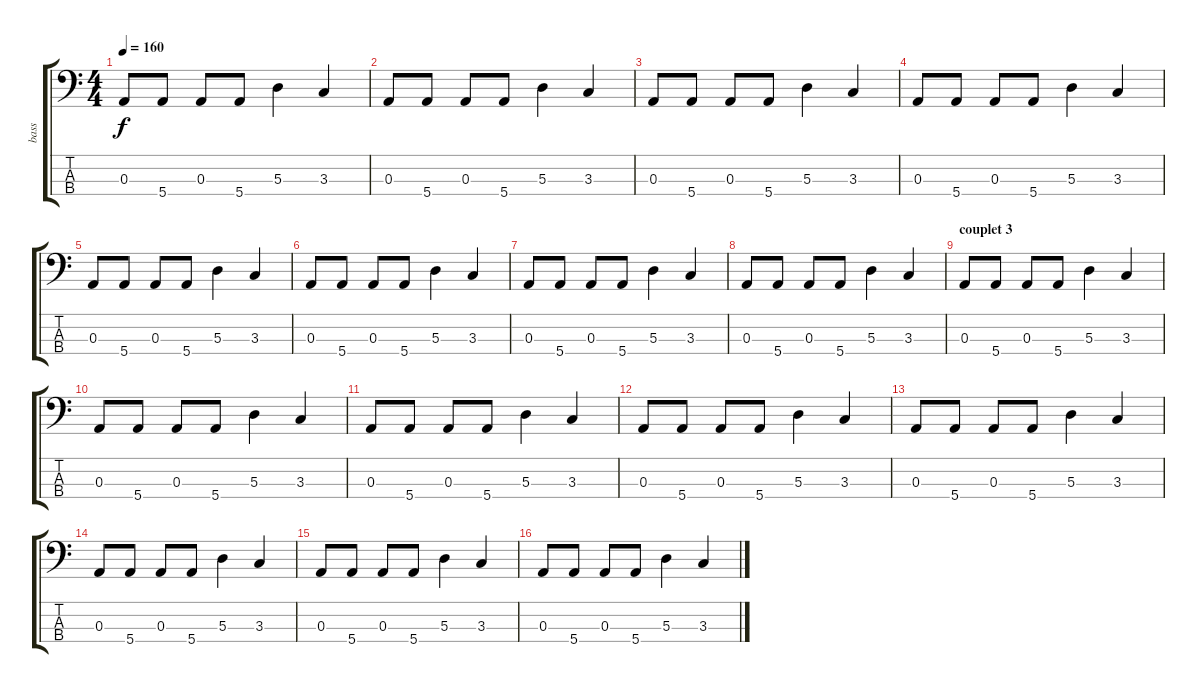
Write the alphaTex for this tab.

\track ("bass" "bass") {instrument electricbassfinger}
\staff {score tabs}
\tuning (G2 D2 A1 E1) {hide}
\ts (4 4)
\tempo 160
\clef f4
\ks c
0.3.8{dy f} 5.4.8 0.3.8 5.4.8 5.3.4 3.3.4 |
0.3.8 5.4.8 0.3.8 5.4.8 5.3.4 3.3.4 |
0.3.8 5.4.8 0.3.8 5.4.8 5.3.4 3.3.4 |
0.3.8 5.4.8 0.3.8 5.4.8 5.3.4 3.3.4 |
0.3.8 5.4.8 0.3.8 5.4.8 5.3.4 3.3.4 |
0.3.8 5.4.8 0.3.8 5.4.8 5.3.4 3.3.4 |
0.3.8 5.4.8 0.3.8 5.4.8 5.3.4 3.3.4 |
0.3.8 5.4.8 0.3.8 5.4.8 5.3.4 3.3.4 |
\section ("" "couplet 3 ")
0.3.8 5.4.8 0.3.8 5.4.8 5.3.4 3.3.4 |
0.3.8 5.4.8 0.3.8 5.4.8 5.3.4 3.3.4 |
0.3.8 5.4.8 0.3.8 5.4.8 5.3.4 3.3.4 |
0.3.8 5.4.8 0.3.8 5.4.8 5.3.4 3.3.4 |
0.3.8 5.4.8 0.3.8 5.4.8 5.3.4 3.3.4 |
0.3.8 5.4.8 0.3.8 5.4.8 5.3.4 3.3.4 |
0.3.8 5.4.8 0.3.8 5.4.8 5.3.4 3.3.4 |
0.3.8 5.4.8 0.3.8 5.4.8 5.3.4 3.3.4
